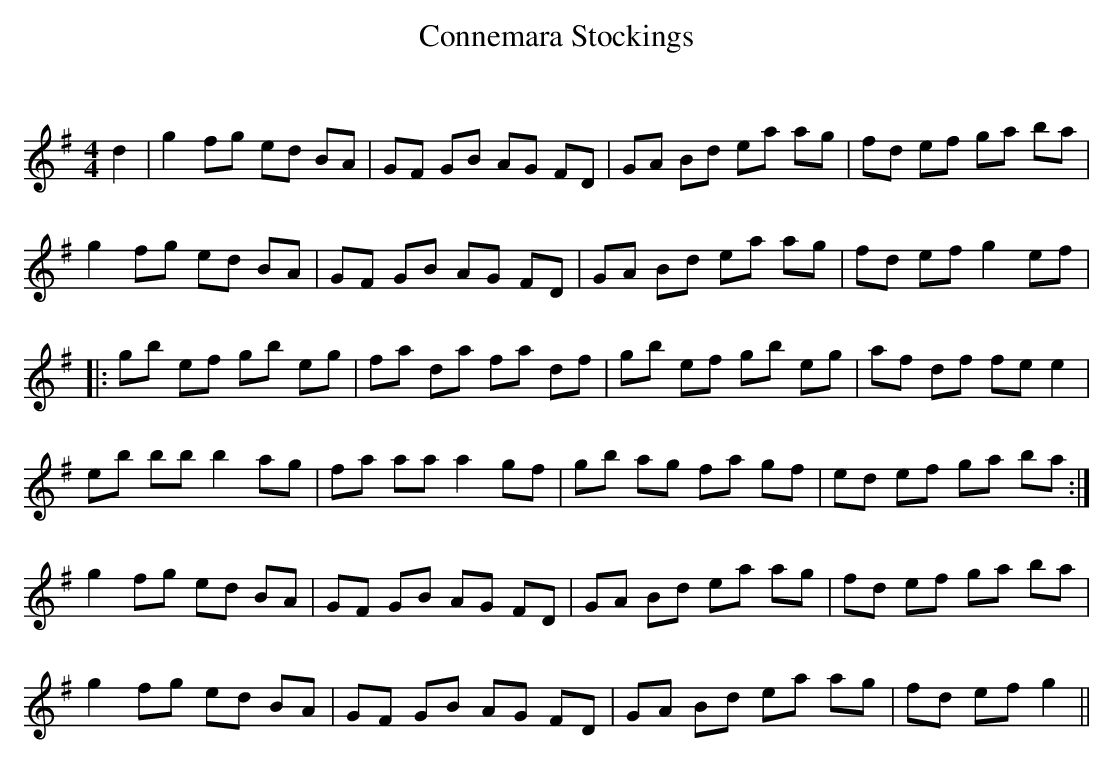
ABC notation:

X:1
T: Connemara Stockings
C:
Q: 232
K:G
M:4/4
L:1/8
d2|g2 fg ed BA|GF GB AG FD|GA Bd ea ag|fd ef ga ba|
g2 fg ed BA|GF GB AG FD|GA Bd ea ag|fd ef g2 ef|
|:gb ef gb eg|fa da fa df|gb ef gb eg|af df fe e2|
eb bb b2 ag|fa aa a2 gf|gb ag fa gf|ed ef ga ba:|
g2 fg ed BA|GF GB AG FD|GA Bd ea ag|fd ef ga ba|
g2 fg ed BA|GF GB AG FD|GA Bd ea ag|fd ef g2||
